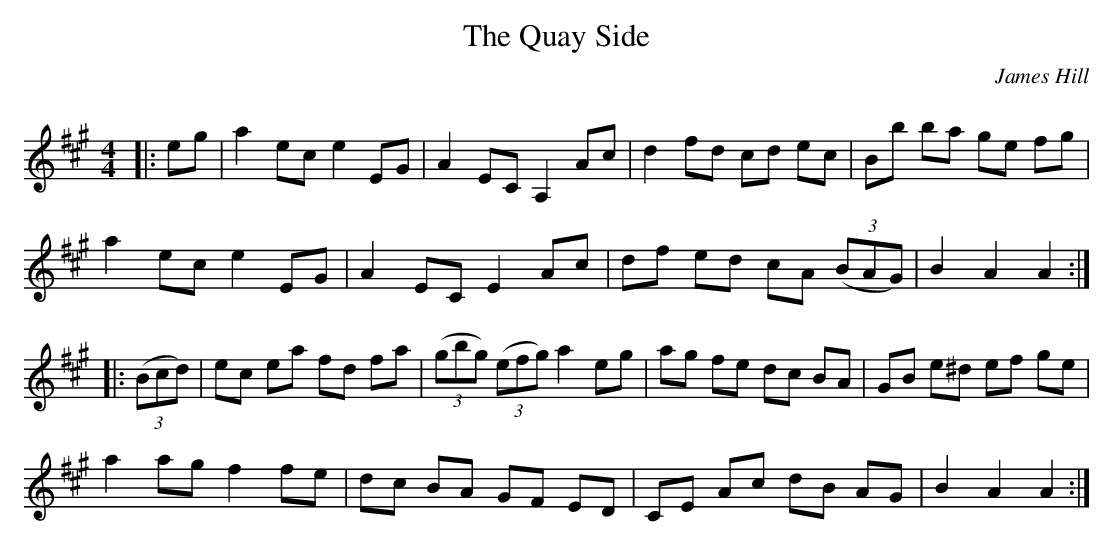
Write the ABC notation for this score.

X:1
T: The Quay Side
C:James Hill
Q: 232
K:A
M:4/4
L:1/8
|:eg|a2 ec e2 EG|A2 EC A,2 Ac|d2 fd cd ec|Bb ba ge fg|
a2 ec e2 EG|A2 EC E2 Ac|df ed cA ((3BAG) |B2 A2 A2:|
|:((3Bcd) |ec ea fd fa|((3gbg) ((3efg) a2 eg|ag fe dc BA|GB e^d ef ge|
a2 ag f2 fe|dc BA GF ED|CE Ac dB AG|B2 A2 A2:|
